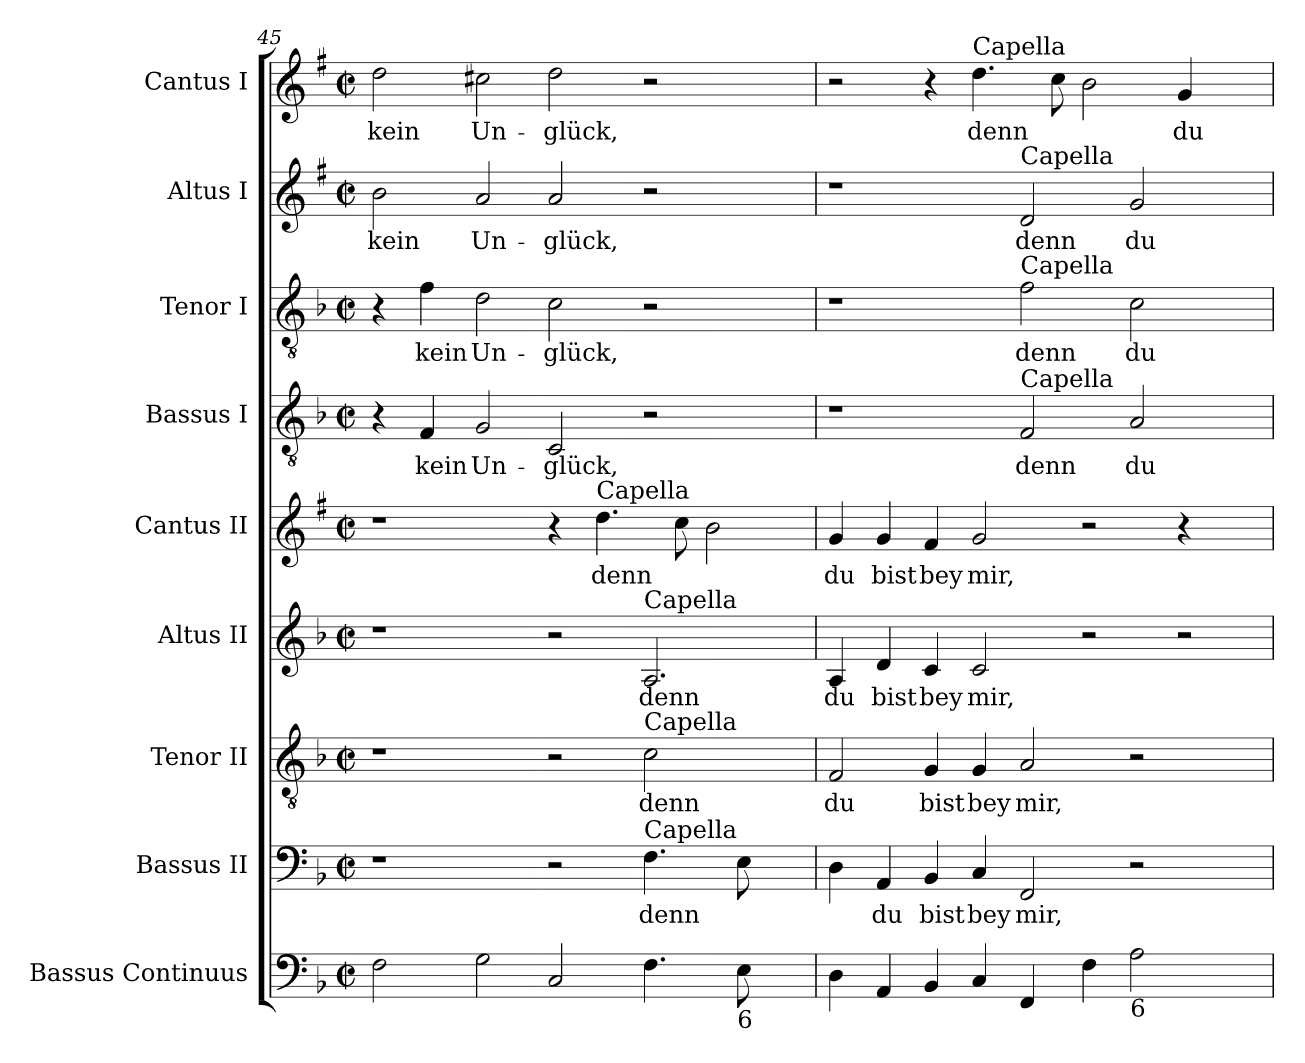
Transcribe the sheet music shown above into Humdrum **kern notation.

**kern	**kern	**text	**kern	**text	**kern	**text	**kern	**text	**kern	**text	**kern	**text	**kern	**text	**kern	**text
*part9	*part8	*part8	*part7	*part7	*part6	*part6	*part5	*part5	*part4	*part4	*part3	*part3	*part2	*part2	*part1	*part1
*staff9	*staff8	*staff8	*staff7	*staff7	*staff6	*staff6	*staff5	*staff5	*staff4	*staff4	*staff3	*staff3	*staff2	*staff2	*staff1	*staff1
*I"Bassus Continuus	*I"Bassus II	*	*I"Tenor II	*	*I"Altus II	*	*I"Cantus II	*	*I"Bassus I	*	*I"Tenor I	*	*I"Altus I	*	*I"Cantus I	*
*I'Bsn	*	*	*	*	*	*	*	*	*	*	*	*	*	*	*	*
*clefF4	*clefF4	*	*clefGv2	*	*clefG2	*	*clefG2	*	*clefGv2	*	*clefGv2	*	*clefG2	*	*clefG2	*
*	*	*	*	*	*	*	*ITrd1c2	*	*	*	*	*	*ITrd1c2	*	*ITrd1c2	*
*k[b-]	*k[b-]	*	*k[b-]	*	*k[b-]	*	*k[b-]	*	*k[b-]	*	*k[b-]	*	*k[b-]	*	*k[b-]	*
*F:	*F:	*	*F:	*	*F:	*	*F:	*	*F:	*	*F:	*	*F:	*	*F:	*
*M4/2	*M4/2	*	*M4/2	*	*M4/2	*	*M4/2	*	*M4/2	*	*M4/2	*	*M4/2	*	*M4/2	*
*met(c|)	*met(c|)	*	*met(c|)	*	*met(c|)	*	*met(c|)	*	*met(c|)	*	*met(c|)	*	*met(c|)	*	*met(c|)	*
=45	=45	=45	=45	=45	=45	=45	=45	=45	=45	=45	=45	=45	=45	=45	=45	=45
!	!	!	!	!	!	!	!	!	!	!	!	!	!	!LO:LY:b	!	!LO:LY:b
2F	1r	.	1r	.	1r	.	1r	.	4r	.	4r	.	2a	kein	2cc	kein
!	!	!	!	!	!	!	!	!	!	!LO:LY:b	!	!LO:LY:b	!	!	!	!
.	.	.	.	.	.	.	.	.	4F	kein	4f	kein	.	.	.	.
!	!	!	!	!	!	!	!	!	!	!LO:LY:b	!	!LO:LY:b	!	!LO:LY:b	!	!LO:LY:b
2G	.	.	.	.	.	.	.	.	2G	Un-	2d	Un-	2g	Un-	2bn	Un-
!	!	!	!	!	!	!	!	!	!	!LO:LY:b	!	!LO:LY:b	!	!LO:LY:b	!	!LO:LY:b
2C	2r	.	2r	.	2r	.	4r	.	2C	-glück,	2c	-glück,	2g	-glück,	2cc	-glück,
!	!	!	!	!	!	!	!LO:TX:a:t=Capella	!	!	!	!	!	!	!	!	!
!	!	!	!	!	!	!	!	!LO:LY:b	!	!	!	!	!	!	!	!
.	.	.	.	.	.	.	4.cc	denn	.	.	.	.	.	.	.	.
!	!	!	!	!	!LO:TX:a:t=Capella	!	!	!	!	!	!	!	!	!	!	!
!	!	!	!LO:TX:a:t=Capella	!	!	!	!	!	!	!	!	!	!	!	!	!
!	!LO:TX:a:t=Capella	!	!	!	!	!	!	!	!	!	!	!	!	!	!	!
!	!	!LO:LY:b	!	!LO:LY:b	!	!LO:LY:b	!	!	!	!	!	!	!	!	!	!
4.F	4.F	denn	2c	denn	2.A	denn	.	.	2r	.	2r	.	2r	.	2r	.
.	.	.	.	.	.	.	8b-	.	.	.	.	.	.	.	.	.
.	.	.	.	.	.	.	2a	.	.	.	.	.	.	.	.	.
!LO:TX:b:t=6	!	!	!	!	!	!	!	!	!	!	!	!	!	!	!	!
8EL	8E	.	.	.	.	.	.	.	.	.	.	.	.	.	.	.
4ryy	4ryy	.	4ryy	.	.	.	.	.	4ryy	.	4ryy	.	4ryy	.	4ryy	.
=46	=46	=46	=46	=46	=46	=46	=46	=46	=46	=46	=46	=46	=46	=46	=46	=46
!	!	!	!	!LO:LY:b	!	!LO:LY:b	!	!LO:LY:b	!	!	!	!	!	!	!	!
4D	4D	.	2F	du	4A	du	4f	du	1r	.	1r	.	1r	.	2r	.
!	!	!LO:LY:b	!	!	!	!LO:LY:b	!	!LO:LY:b	!	!	!	!	!	!	!	!
4AA	4AA	du	.	.	4d	bist	4f	bist	.	.	.	.	.	.	.	.
!	!	!LO:LY:b	!	!LO:LY:b	!	!LO:LY:b	!	!LO:LY:b	!	!	!	!	!	!	!	!
4BB-	4BB-	bist	4G	bist	4c	bey	4e	bey	.	.	.	.	.	.	4r	.
!	!	!	!	!	!	!	!	!	!	!	!	!	!	!	!LO:TX:a:t=Capella	!
!	!	!LO:LY:b	!	!LO:LY:b	!	!LO:LY:b	!	!LO:LY:b	!	!	!	!	!	!	!	!LO:LY:b
4C	4C	bey	4G	bey	2c	mir,	2f	mir,	.	.	.	.	.	.	4.cc	denn
!	!	!	!	!	!	!	!	!	!	!	!	!	!LO:TX:a:t=Capella	!	!	!
!	!	!	!	!	!	!	!	!	!	!	!LO:TX:a:t=Capella	!	!	!	!	!
!	!	!	!	!	!	!	!	!	!LO:TX:a:t=Capella	!	!	!	!	!	!	!
!	!	!LO:LY:b	!	!LO:LY:b	!	!	!	!	!	!LO:LY:b	!	!LO:LY:b	!	!LO:LY:b	!	!
4FF	2FF	mir,	2A	mir,	.	.	.	.	2F	denn	2f	denn	2c	denn	.	.
.	.	.	.	.	.	.	.	.	.	.	.	.	.	.	8b-	.
4F	.	.	.	.	2r	.	2r	.	.	.	.	.	.	.	2a	.
!LO:TX:b:t=6	!	!	!	!	!	!	!	!	!	!	!	!	!	!	!	!
!	!	!	!	!	!	!	!	!	!	!LO:LY:b	!	!LO:LY:b	!	!LO:LY:b	!	!
2A	2r	.	2r	.	.	.	.	.	2A	du	2c	du	2f	du	.	.
!	!	!	!	!	!	!	!	!	!	!	!	!	!	!	!	!LO:LY:b
.	.	.	.	.	2r	.	4r	.	.	.	.	.	.	.	4f	du
4ryy	4ryy	.	4ryy	.	.	.	4ryy	.	4ryy	.	4ryy	.	4ryy	.	4ryy	.
=	=	=	=	=	=	=	=	=	=	=	=	=	=	=	=	=
*-	*-	*-	*-	*-	*-	*-	*-	*-	*-	*-	*-	*-	*-	*-	*-	*-
